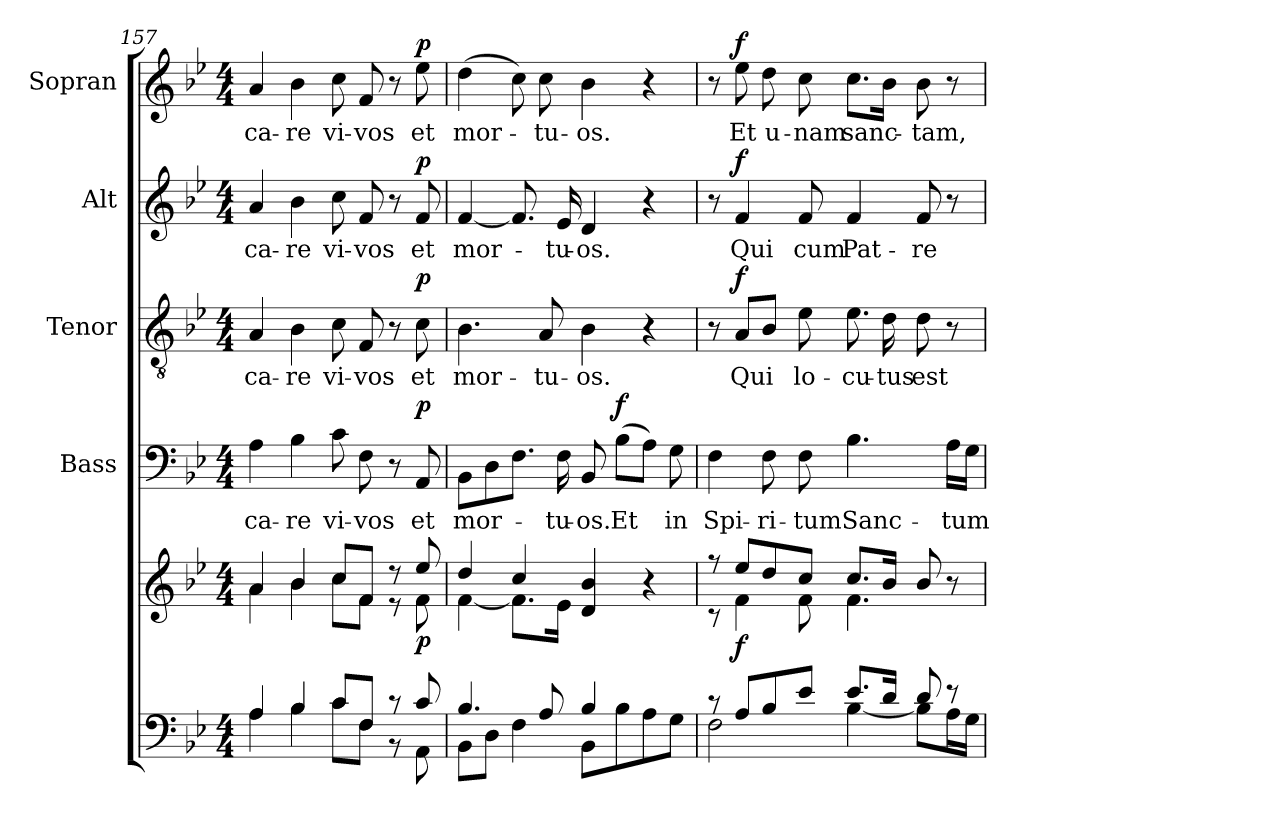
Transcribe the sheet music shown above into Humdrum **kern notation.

**kern	**kern	**dynam	**kern	**text	**dynam	**kern	**text	**dynam	**kern	**text	**dynam	**kern	**text	**dynam
*part5	*part5	*part5	*part4	*part4	*part4	*part3	*part3	*part3	*part2	*part2	*part2	*part1	*part1	*part1
*staff6	*staff5	*staff5/6	*staff4	*staff4	*staff4	*staff3	*staff3	*staff3	*staff2	*staff2	*staff2	*staff1	*staff1	*staff1
*	*	*	*I"Bass	*	*	*I"Tenor	*	*	*I"Alt	*	*	*I"Sopran	*	*
*	*	*	*I'B.	*	*	*I'T.	*	*	*I'A.	*	*	*I'S.	*	*
!!LO:LB:g=z
*clefF4	*clefG2	*	*clefF4	*	*	*clefGv2	*	*	*clefG2	*	*	*clefG2	*	*
*k[b-e-]	*k[b-e-]	*	*k[b-e-]	*	*	*k[b-e-]	*	*	*k[b-e-]	*	*	*k[b-e-]	*	*
*B-:	*B-:	*	*B-:	*	*	*B-:	*	*	*B-:	*	*	*B-:	*	*
*M4/4	*M4/4	*	*M4/4	*	*	*M4/4	*	*	*M4/4	*	*	*M4/4	*	*
=157	=157	=157	=157	=157	=157	=157	=157	=157	=157	=157	=157	=157	=157	=157
*^	*^	*	*	*	*	*	*	*	*	*	*	*	*	*
!	!	!	!	!	!	!LO:LY:b	!	!	!LO:LY:b	!	!	!LO:LY:b	!	!	!LO:LY:b	!
4A/	4A\	4a/	4a\	.	4A\	-ca-	.	4A/	-ca-	.	4a/	-ca-	.	4a/	-ca-	.
!	!	!	!	!	!	!LO:LY:b	!	!	!LO:LY:b	!	!	!LO:LY:b	!	!	!LO:LY:b	!
4B-/	4B-\	4b-/	4b-\	.	4B-\	-re	.	4B-\	-re	.	4b-\	-re	.	4b-\	-re	.
!	!	!	!	!	!	!LO:LY:b	!	!	!LO:LY:b	!	!	!LO:LY:b	!	!	!LO:LY:b	!
8c/L	8c\L	8cc/L	8cc\L	.	8c\	vi-	.	8c\	vi-	.	8cc\	vi-	.	8cc\	vi-	.
!	!	!	!	!	!	!LO:LY:b	!	!	!LO:LY:b	!	!	!LO:LY:b	!	!	!LO:LY:b	!
8F/J	8F\J	8f/J	8f\J	.	8F\	-vos	.	8F/	-vos	.	8f/	-vos	.	8f/	-vos	.
8r	8r	8r	8r	.	8r	.	.	8r	.	.	8r	.	.	8r	.	.
!	!	!	!	!LO:DY:b	!	!LO:LY:b	!LO:DY:a	!	!LO:LY:b	!LO:DY:a	!	!LO:LY:b	!LO:DY:a	!	!LO:LY:b	!LO:DY:a
8c/	8AA\	8ee-/	8f\	p	8AA/	et	p	8c\	et	p	8f/	et	p	8ee-\	et	p
=158	=158	=158	=158	=158	=158	=158	=158	=158	=158	=158	=158	=158	=158	=158	=158	=158
!	!	!	!	!	!	!LO:LY:b	!	!	!LO:LY:b	!	!	!LO:LY:b	!	!	!LO:LY:b	!
4.B-/	8BB-\L	4dd/	[<4f\	.	8BB-\L	mor-	.	4.B-\	mor-	.	[4f/	mor-	.	(>4dd\	mor-	.
.	8D\J	.	.	.	8D\	.	.	.	.	.	.	.	.	.	.	.
.	4F\	4cc/	8.f\L]	.	8.F\J	.	.	.	.	.	8.f/]	.	.	8cc\)	.	.
!	!	!	!	!	!	!	!	!	!LO:LY:b	!	!	!	!	!	!LO:LY:b	!
8A/	.	.	.	.	.	.	.	8A/	-tu-	.	.	.	.	8cc\	-tu-	.
!	!	!	!	!	!	!LO:LY:b	!	!	!	!	!	!LO:LY:b	!	!	!	!
.	.	.	16e-\Jk	.	16F\	-tu-	.	.	.	.	16e-/	-tu-	.	.	.	.
!	!	!	!	!	!	!LO:LY:b	!	!	!LO:LY:b	!	!	!LO:LY:b	!	!	!LO:LY:b	!
4B-/	8BB-\L	4d/ 4b-/	2ryy	.	8BB-/	-os.	.	4B-\	-os.	.	4d/	-os.	.	4b-\	-os.	.
!	!	!	!	!	!	!LO:LY:b	!LO:DY:a	!	!	!	!	!	!	!	!	!
.	8B-\	.	.	.	(>8B-\L	Et	f	.	.	.	.	.	.	.	.	.
4ryy	8A\	4r	.	.	8A\J)	.	.	4r	.	.	4r	.	.	4r	.	.
!	!	!	!	!	!	!LO:LY:b	!	!	!	!	!	!	!	!	!	!
.	8G\J	.	.	.	8G\	in	.	.	.	.	.	.	.	.	.	.
=159	=159	=159	=159	=159	=159	=159	=159	=159	=159	=159	=159	=159	=159	=159	=159	=159
!	!	!	!	!	!	!LO:LY:b	!	!	!	!	!	!	!	!	!	!
8rc	2F\	8r	8r	.	4F\	Spi-	.	8r	.	.	8r	.	.	8r	.	.
!	!	!	!	!LO:DY:b	!	!	!	!	!LO:LY:b	!LO:DY:a	!	!LO:LY:b	!LO:DY:a	!	!LO:LY:b	!LO:DY:a
8A/L	.	8ee-/L	4f\	f	.	.	.	8A/L	Qui	f	4f/	Qui	f	8ee-\	Et	f
!	!	!	!	!	!	!LO:LY:b	!	!	!	!	!	!	!	!	!LO:LY:b	!
8B-/	.	8dd/	.	.	8F\	-ri-	.	8B-/J	.	.	.	.	.	8dd\	u-	.
!	!	!	!	!	!	!LO:LY:b	!	!	!LO:LY:b	!	!	!LO:LY:b	!	!	!LO:LY:b	!
8e-/J	.	8cc/J	8f\	.	8F\	-tum	.	8e-\	lo-	.	8f/	cum	.	8cc\	-nam	.
!	!	!	!	!	!	!LO:LY:b	!	!	!LO:LY:b	!	!	!LO:LY:b	!	!	!LO:LY:b	!
8.e-/L	[<4B-\	8.cc/L	4.f\	.	4.B-\	Sanc-	.	8.e-\	-cu-	.	4f/	Pat-	.	8.cc\L	sanc-	.
!	!	!	!	!	!	!	!	!	!LO:LY:b	!	!	!	!	!	!	!
16d/Jk	.	16b-/Jk	.	.	.	.	.	16d\	-tus	.	.	.	.	16b-\Jk	.	.
!	!	!	!	!	!	!	!	!	!LO:LY:b	!	!	!LO:LY:b	!	!	!LO:LY:b	!
8d/	8B-\L]	8b-/	.	.	.	.	.	8d\	est	.	8f/	-re	.	8b-\	-tam,	.
!	!	!	!	!	!	!LO:LY:b	!	!	!	!	!	!	!	!	!	!
8re	16A\L	8r	8ryy	.	16A\LL	-tum	.	8r	.	.	8r	.	.	8r	.	.
.	16G\JJ	.	.	.	16G\JJ	.	.	.	.	.	.	.	.	.	.	.
*v	*v	*	*	*	*	*	*	*	*	*	*	*	*	*	*	*
*	*v	*v	*	*	*	*	*	*	*	*	*	*	*	*	*
=	=	=	=	=	=	=	=	=	=	=	=	=	=	=
*-	*-	*-	*-	*-	*-	*-	*-	*-	*-	*-	*-	*-	*-	*-
